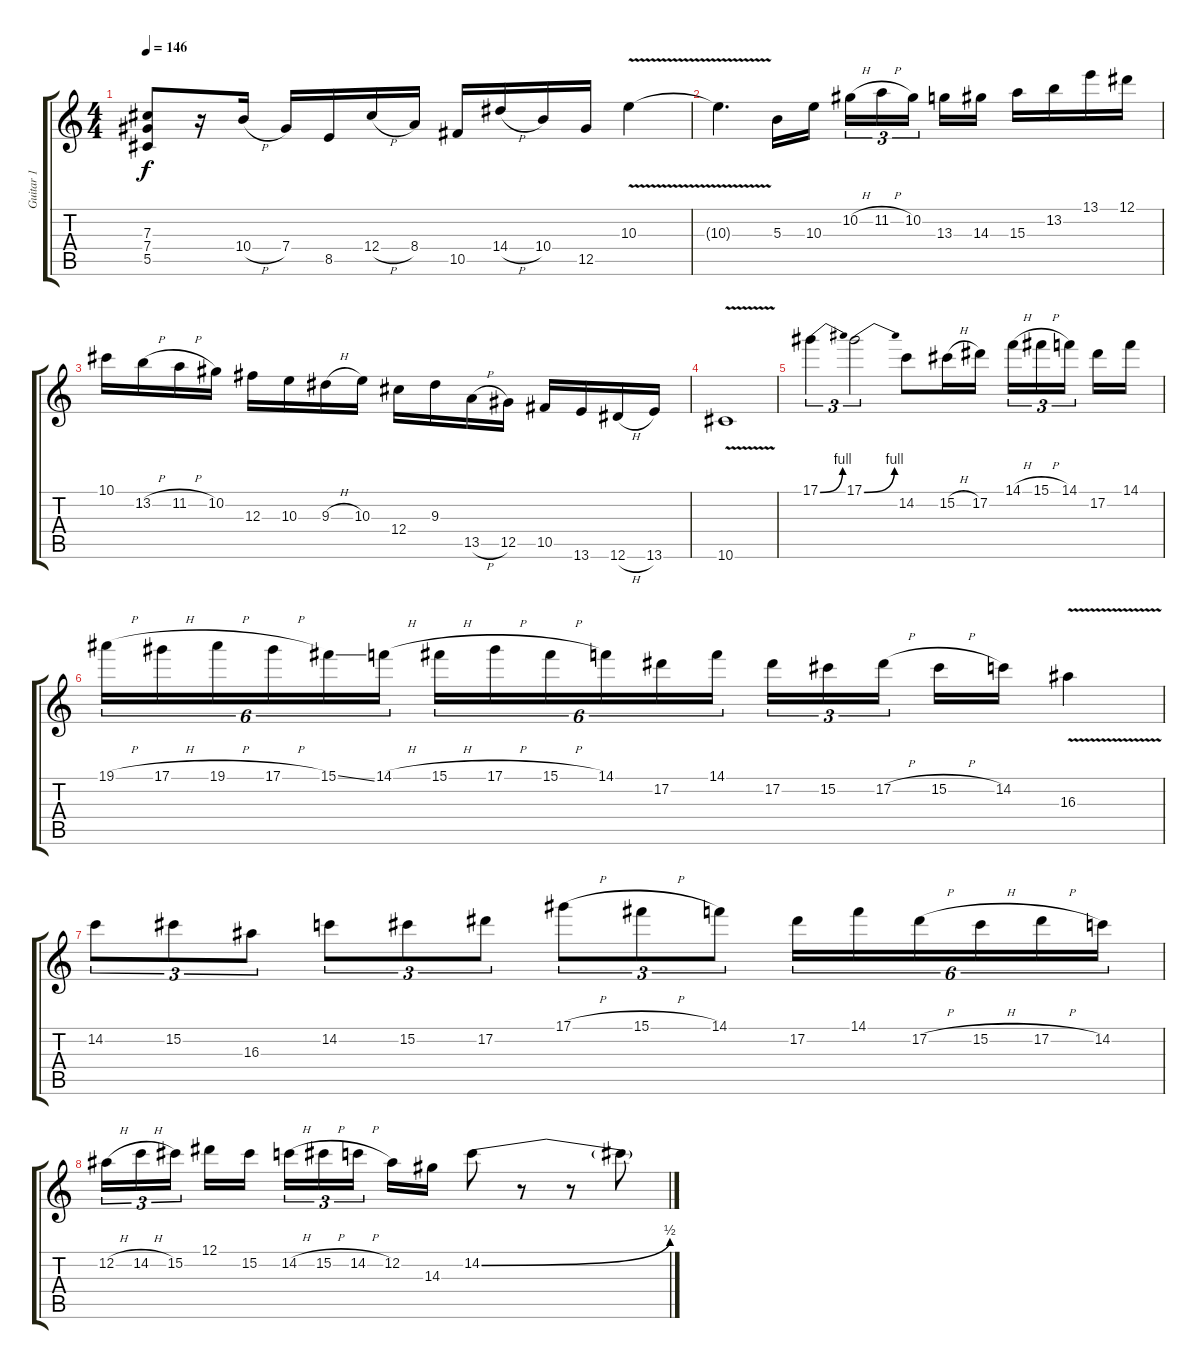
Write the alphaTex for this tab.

\track ("Guitar 1" "Guitar 1") {instrument distortionguitar}
\staff {score tabs}
\tuning (Eb4 Bb3 Gb3 Db3 Ab2 Eb2) {hide}
\ts (4 4)
\tempo 146
\clef g2
\ks c
(7.3 7.4 5.5).8{dy f} r.16 10.4{h}.16 7.4.16 8.5.16 12.4{h}.16 8.4.16 10.5.16 14.4{h}.16 10.4.16 12.5.16 10.3{v}.4 |
10.3{t}.4{d} 5.3.16 10.3.16 10.2{h}.16{tu (3 2)} 11.2{h}.16{tu (3 2)} 10.2.16{tu (3 2)} 13.3.16 14.3.16 15.3.16 13.2.16 13.1.16 12.1.16 |
10.1.16 13.2{h}.16 11.2{h}.16 10.2.16 12.3.16 10.3.16 9.3{h}.16 10.3.16 12.4.16 9.3.16 13.5{h}.16 12.5.16 10.5.16 13.6.16 12.6{h}.16 13.6.16 |
10.6{v}.1 |
17.1{be (bend 0 0 60 4)}.4{tu (3 2)} 17.1{be (bend 0 0 60 4)}.2{tu (3 2)} 14.2.8 15.2{h}.16 17.2.16 14.1{h}.16{tu (3 2)} 15.1{h}.16{tu (3 2)} 14.1.16{tu (3 2)} 17.2.16 14.1.16 |
19.1{h}.16{tu (6 4)} 17.1{h}.16{tu (6 4)} 19.1{h}.16{tu (6 4)} 17.1{h}.16{tu (6 4)} 15.1{ss}.16{tu (6 4)} 14.1{h}.16{tu (6 4)} 15.1{h}.16{tu (6 4)} 17.1{h}.16{tu (6 4)} 15.1{h}.16{tu (6 4)} 14.1.16{tu (6 4)} 17.2.16{tu (6 4)} 14.1.16{tu (6 4)} 17.2.16{tu (3 2)} 15.2.16{tu (3 2)} 17.2{h}.16{tu (3 2)} 15.2{h}.16 14.2.16 16.3{v}.4 |
14.2.8{tu (3 2)} 15.2.8{tu (3 2)} 16.3.8{tu (3 2)} 14.2.8{tu (3 2)} 15.2.8{tu (3 2)} 17.2.8{tu (3 2)} 17.1{h}.8{tu (3 2)} 15.1{h}.8{tu (3 2)} 14.1.8{tu (3 2)} 17.2.16{tu (6 4)} 14.1.16{tu (6 4)} 17.2{h}.16{tu (6 4)} 15.2{h}.16{tu (6 4)} 17.2{h}.16{tu (6 4)} 14.2.16{tu (6 4)} |
12.2{h}.16{tu (3 2)} 14.2{h}.16{tu (3 2)} 15.2.16{tu (3 2)} 12.1.16 15.2.16 14.2{h}.16{tu (3 2)} 15.2{h}.16{tu (3 2)} 14.2{h}.16{tu (3 2)} 12.2.16 14.3.16 14.2{be (bend 0 0 60 2)}.8 r.8 r.8 14.2{t}.8
